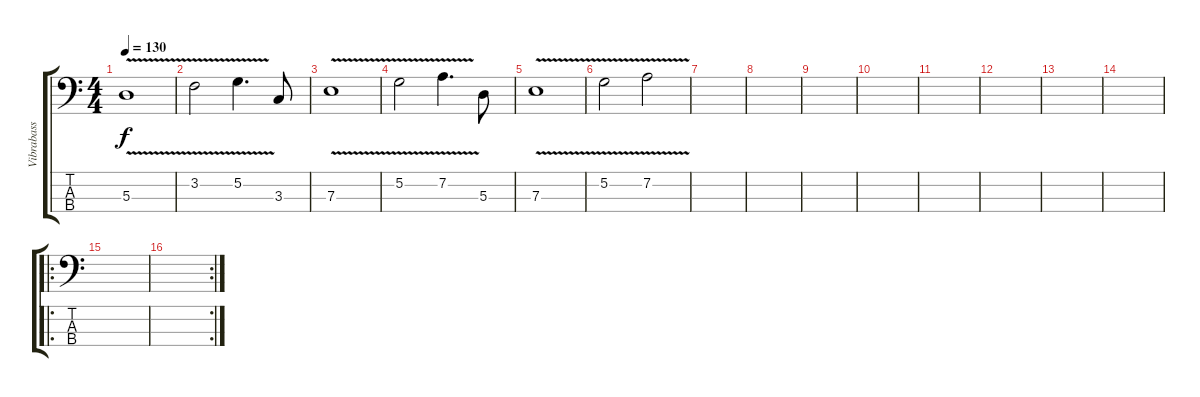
\track ("Vibrabass" "Vibrabass") {instrument contrabass}
\staff {score tabs}
\tuning (G2 D2 A1 D1) {hide}
\ts (4 4)
\tempo 130
\clef f4
\ks c
5.3{v}.1{dy f} |
3.2{v}.2 5.2{v}.4{d} 3.3.8 |
7.3{v}.1 |
5.2{v}.2 7.2{v}.4{d} 5.3.8 |
7.3{v}.1 |
5.2{v}.2 7.2{v}.2 |
|
|
|
|
|
|
|
|
\ro
|
\rc 2
